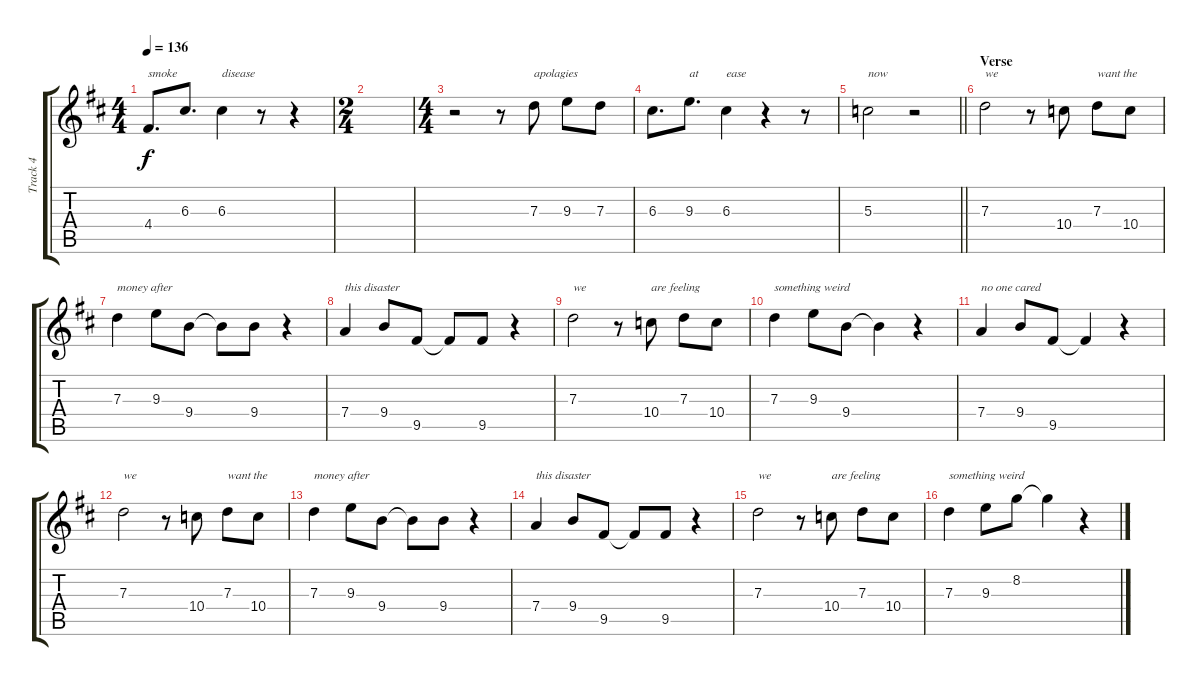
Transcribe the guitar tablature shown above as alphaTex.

\track ("Track 4" "Track 4") {instrument acousticguitarsteel}
\staff {score tabs}
\tuning (E4 B3 G3 D3 A2 E2) {hide}
\ts (4 4)
\tempo 136
\clef g2
\ks d
4.4.8{d txt "smoke" dy f} 6.3.8{d} 6.3.4{txt "disease"} r.8 r.4 |
\ts (2 4)
|
\ts (4 4)
r.2 r.8 7.3.8{txt "apolagies"} 9.3.8 7.3.8 |
6.3.8{d} 9.3.8{d txt "at"} 6.3.4{txt "ease"} r.4 r.8 |
\barLineRight lightlight
5.3.2{txt "now"} r.2 |
\section ("" "Verse")
7.3.2{txt "we"} r.8 10.4.8 7.3.8{txt "want the"} 10.4.8 |
7.3.4{txt "money after"} 9.3.8 9.4.8 9.4{t}.8 9.4.8 r.4 |
7.4.4{txt "this disaster"} 9.4.8 9.5.8 9.5{t}.8 9.5.8 r.4 |
7.3.2{txt "we"} r.8 10.4.8{txt "are feeling"} 7.3.8 10.4.8 |
7.3.4{txt "something weird"} 9.3.8 9.4.8 9.4{t}.4 r.4 |
7.4.4{txt "no one cared"} 9.4.8 9.5.8 9.5{t}.4 r.4 |
7.3.2{txt "we"} r.8 10.4.8 7.3.8{txt "want the"} 10.4.8 |
7.3.4{txt "money after"} 9.3.8 9.4.8 9.4{t}.8 9.4.8 r.4 |
7.4.4{txt "this disaster"} 9.4.8 9.5.8 9.5{t}.8 9.5.8 r.4 |
7.3.2{txt "we"} r.8 10.4.8{txt "are feeling"} 7.3.8 10.4.8 |
7.3.4{txt "something weird"} 9.3.8 8.2.8 8.2{t}.4 r.4
